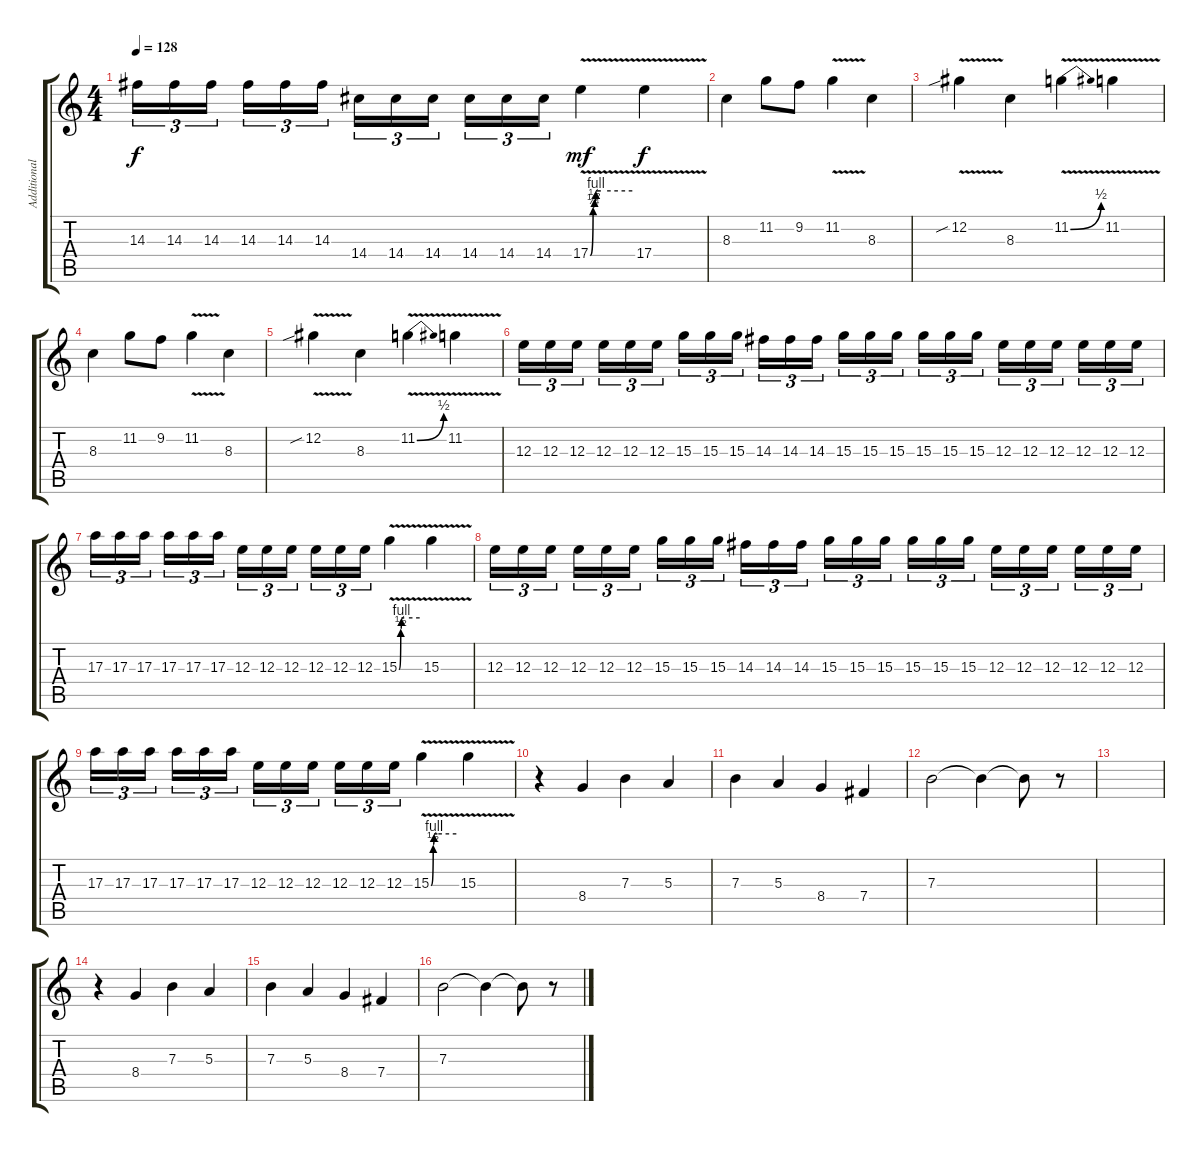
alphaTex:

\track ("Additional guita 2" "Additional") {instrument distortionguitar}
\staff {score tabs}
\tuning (Db4 Ab3 E3 B2 Gb2 Db2) {hide}
\ts (4 4)
\tempo 128
\clef g2
\ks c
14.3.16{tu (3 2) dy f} 14.3.16{tu (3 2)} 14.3.16{tu (3 2) beam splitsecondary} 14.3.16{tu (3 2)} 14.3.16{tu (3 2)} 14.3.16{tu (3 2)} 14.4.16{tu (3 2)} 14.4.16{tu (3 2)} 14.4.16{tu (3 2) beam splitsecondary} 14.4.16{tu (3 2)} 14.4.16{tu (3 2)} 14.4.16{tu (3 2)} 17.4{be (custom 0 0 4 1 6 2 8 4 15 4 60 4) v}.4{dy mf} 17.4{v}.4{dy f} |
8.3.4 11.2.8 9.2.8 11.2{v}.4 8.3.4 |
12.2{v sib}.4 8.3.4 11.2{be (bend 0 0 60 2) v}.4 11.2{v}.4 |
8.3.4 11.2.8 9.2.8 11.2{v}.4 8.3.4 |
12.2{v sib}.4 8.3.4 11.2{be (bend 0 0 60 2) v}.4 11.2{v}.4 |
12.3.16{tu (3 2)} 12.3.16{tu (3 2)} 12.3.16{tu (3 2) beam splitsecondary} 12.3.16{tu (3 2)} 12.3.16{tu (3 2)} 12.3.16{tu (3 2)} 15.3.16{tu (3 2)} 15.3.16{tu (3 2)} 15.3.16{tu (3 2) beam splitsecondary} 14.3.16{tu (3 2)} 14.3.16{tu (3 2)} 14.3.16{tu (3 2)} 15.3.16{tu (3 2)} 15.3.16{tu (3 2)} 15.3.16{tu (3 2) beam splitsecondary} 15.3.16{tu (3 2)} 15.3.16{tu (3 2)} 15.3.16{tu (3 2)} 12.3.16{tu (3 2)} 12.3.16{tu (3 2)} 12.3.16{tu (3 2) beam splitsecondary} 12.3.16{tu (3 2)} 12.3.16{tu (3 2)} 12.3.16{tu (3 2)} |
17.3.16{tu (3 2)} 17.3.16{tu (3 2)} 17.3.16{tu (3 2) beam splitsecondary} 17.3.16{tu (3 2)} 17.3.16{tu (3 2)} 17.3.16{tu (3 2)} 12.3.16{tu (3 2)} 12.3.16{tu (3 2)} 12.3.16{tu (3 2) beam splitsecondary} 12.3.16{tu (3 2)} 12.3.16{tu (3 2)} 12.3.16{tu (3 2)} 15.3{be (custom 0 0 5 2 7 4 15 4 60 4) v}.4 15.3{v}.4 |
12.3.16{tu (3 2)} 12.3.16{tu (3 2)} 12.3.16{tu (3 2) beam splitsecondary} 12.3.16{tu (3 2)} 12.3.16{tu (3 2)} 12.3.16{tu (3 2)} 15.3.16{tu (3 2)} 15.3.16{tu (3 2)} 15.3.16{tu (3 2) beam splitsecondary} 14.3.16{tu (3 2)} 14.3.16{tu (3 2)} 14.3.16{tu (3 2)} 15.3.16{tu (3 2)} 15.3.16{tu (3 2)} 15.3.16{tu (3 2) beam splitsecondary} 15.3.16{tu (3 2)} 15.3.16{tu (3 2)} 15.3.16{tu (3 2)} 12.3.16{tu (3 2)} 12.3.16{tu (3 2)} 12.3.16{tu (3 2) beam splitsecondary} 12.3.16{tu (3 2)} 12.3.16{tu (3 2)} 12.3.16{tu (3 2)} |
17.3.16{tu (3 2)} 17.3.16{tu (3 2)} 17.3.16{tu (3 2) beam splitsecondary} 17.3.16{tu (3 2)} 17.3.16{tu (3 2)} 17.3.16{tu (3 2)} 12.3.16{tu (3 2)} 12.3.16{tu (3 2)} 12.3.16{tu (3 2) beam splitsecondary} 12.3.16{tu (3 2)} 12.3.16{tu (3 2)} 12.3.16{tu (3 2)} 15.3{be (custom 0 0 5 2 7 4 15 4 60 4) v}.4 15.3{v}.4 |
r.4{volume 10 balance 8 instrument stringensemble1} 8.4.4 7.3.4 5.3.4 |
7.3.4 5.3.4 8.4.4 7.4.4 |
7.3.2 7.3{t}.4 7.3{t}.8 r.8 |
|
r.4 8.4.4 7.3.4 5.3.4 |
7.3.4 5.3.4 8.4.4 7.4.4 |
7.3.2 7.3{t}.4 7.3{t}.8 r.8
